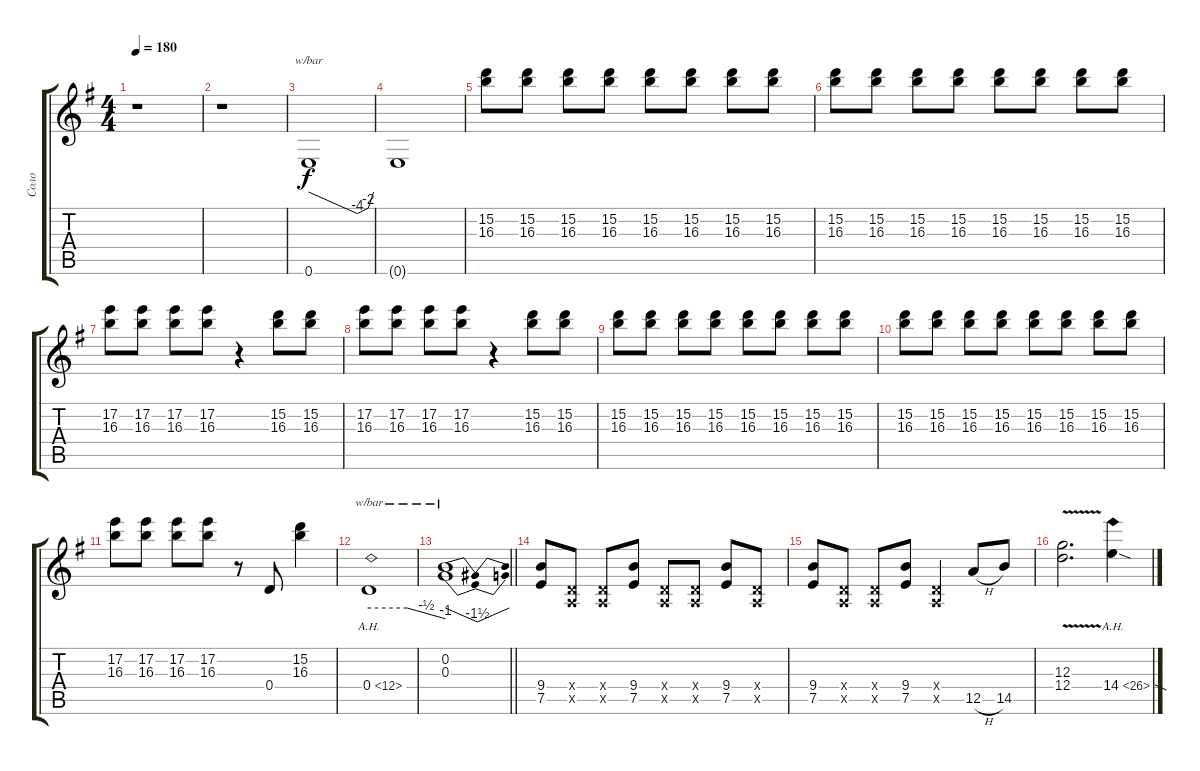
\track ("Соло" "Соло") {instrument distortionguitar}
\staff {score tabs}
\tuning (E4 B3 G3 D3 A2 E2) {hide}
\ts (4 4)
\tempo 180
\clef g2
\ks g
r.1{dy f instrument distortionguitar} |
r.1 |
0.6.1{tbe (custom default 0 0 45 -16 55 -8 60 0)} |
0.6{t}.1 |
(15.2 16.3).8 (15.2 16.3).8 (15.2 16.3).8 (15.2 16.3).8 (15.2 16.3).8 (15.2 16.3).8 (15.2 16.3).8 (15.2 16.3).8 |
(15.2 16.3).8 (15.2 16.3).8 (15.2 16.3).8 (15.2 16.3).8 (15.2 16.3).8 (15.2 16.3).8 (15.2 16.3).8 (15.2 16.3).8 |
(17.2 16.3).8 (17.2 16.3).8 (17.2 16.3).8 (17.2 16.3).8 r.4 (15.2 16.3).8 (15.2 16.3).8 |
(17.2 16.3).8 (17.2 16.3).8 (17.2 16.3).8 (17.2 16.3).8 r.4 (15.2 16.3).8 (15.2 16.3).8 |
(15.2 16.3).8 (15.2 16.3).8 (15.2 16.3).8 (15.2 16.3).8 (15.2 16.3).8 (15.2 16.3).8 (15.2 16.3).8 (15.2 16.3).8 |
(15.2 16.3).8 (15.2 16.3).8 (15.2 16.3).8 (15.2 16.3).8 (15.2 16.3).8 (15.2 16.3).8 (15.2 16.3).8 (15.2 16.3).8 |
(17.2 16.3).8 (17.2 16.3).8 (17.2 16.3).8 (17.2 16.3).8 r.8 0.4.8 (15.2 16.3).4 |
0.4{ah 12}.1{tbe (custom default 0 0 30 0 45 -2 60 -4)} |
\barLineRight lightlight
(0.2 0.3).1{tbe (dip default 0 0 45 -6 60 0)} |
(9.4 7.5).8 (0.4{x} 0.5{x}).8 (0.4{x} 0.5{x}).8 (9.4 7.5).8 (0.4{x} 0.5{x}).8 (0.4{x} 0.5{x}).8 (9.4 7.5).8 (0.4{x} 0.5{x}).8 |
(9.4 7.5).8 (0.4{x} 0.5{x}).8 (0.4{x} 0.5{x}).8 (9.4 7.5).8 (0.4{x} 0.5{x}).4 12.5{h}.8 14.5.8 |
(12.3{v} 12.4{v}).2{d} 14.4{ah 12 sod}.4
